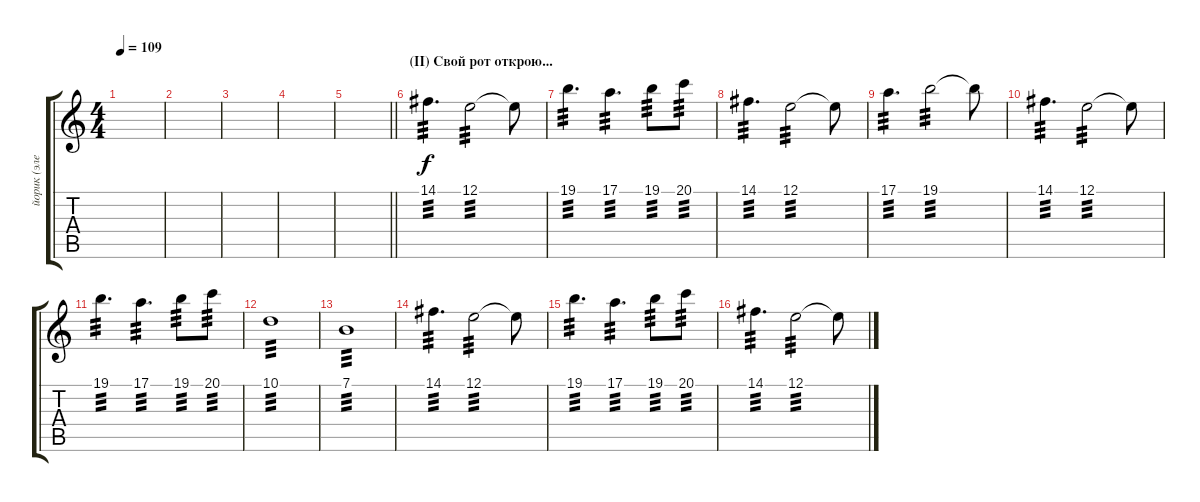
\track ("йорик (электроника)" "йорик (эле") {instrument pad5bowed}
\staff {score tabs}
\tuning (E4 B3 G3 D3 A2 E2) {hide}
\ts (4 4)
\tempo 109
\clef g2
\ks c
|
|
|
|
\barLineRight lightlight
|
\section ("" "(II) Свой рот открою...")
14.1.4{d tp 3 volume 8 instrument fx1rain} 12.1.2{tp 3} 12.1{t}.8 |
19.1.4{d tp 3} 17.1.4{d tp 3} 19.1.8{tp 3} 20.1.8{tp 3} |
14.1.4{d tp 3} 12.1.2{tp 3} 12.1{t}.8 |
17.1.4{d tp 3} 19.1.2{tp 3} 19.1{t}.8 |
14.1.4{d tp 3} 12.1.2{tp 3} 12.1{t}.8 |
19.1.4{d tp 3} 17.1.4{d tp 3} 19.1.8{tp 3} 20.1.8{tp 3} |
10.1.1{tp 3} |
7.1.1{tp 3} |
14.1.4{d tp 3} 12.1.2{tp 3} 12.1{t}.8 |
19.1.4{d tp 3} 17.1.4{d tp 3} 19.1.8{tp 3} 20.1.8{tp 3} |
14.1.4{d tp 3} 12.1.2{tp 3} 12.1{t}.8
